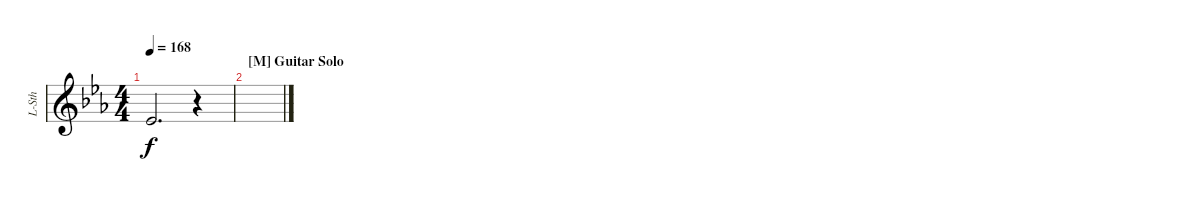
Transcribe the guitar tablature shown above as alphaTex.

\defaultSystemsLayout 4
\bracketExtendMode groupsimilarinstruments
\otherSystemsTrackNameOrientation horizontal
\track ("Synthesizer (Solo)" "L-Sth") {instrument lead7fifths}
\staff {score}
\tuning (E4 B3 G3 D3 A2 E2)
\ts (4 4)
\tempo 168
\clef g2
\ks eb
4.2{acc b}.2{d dy f} r.4 |
\section ("M" "Guitar Solo")
